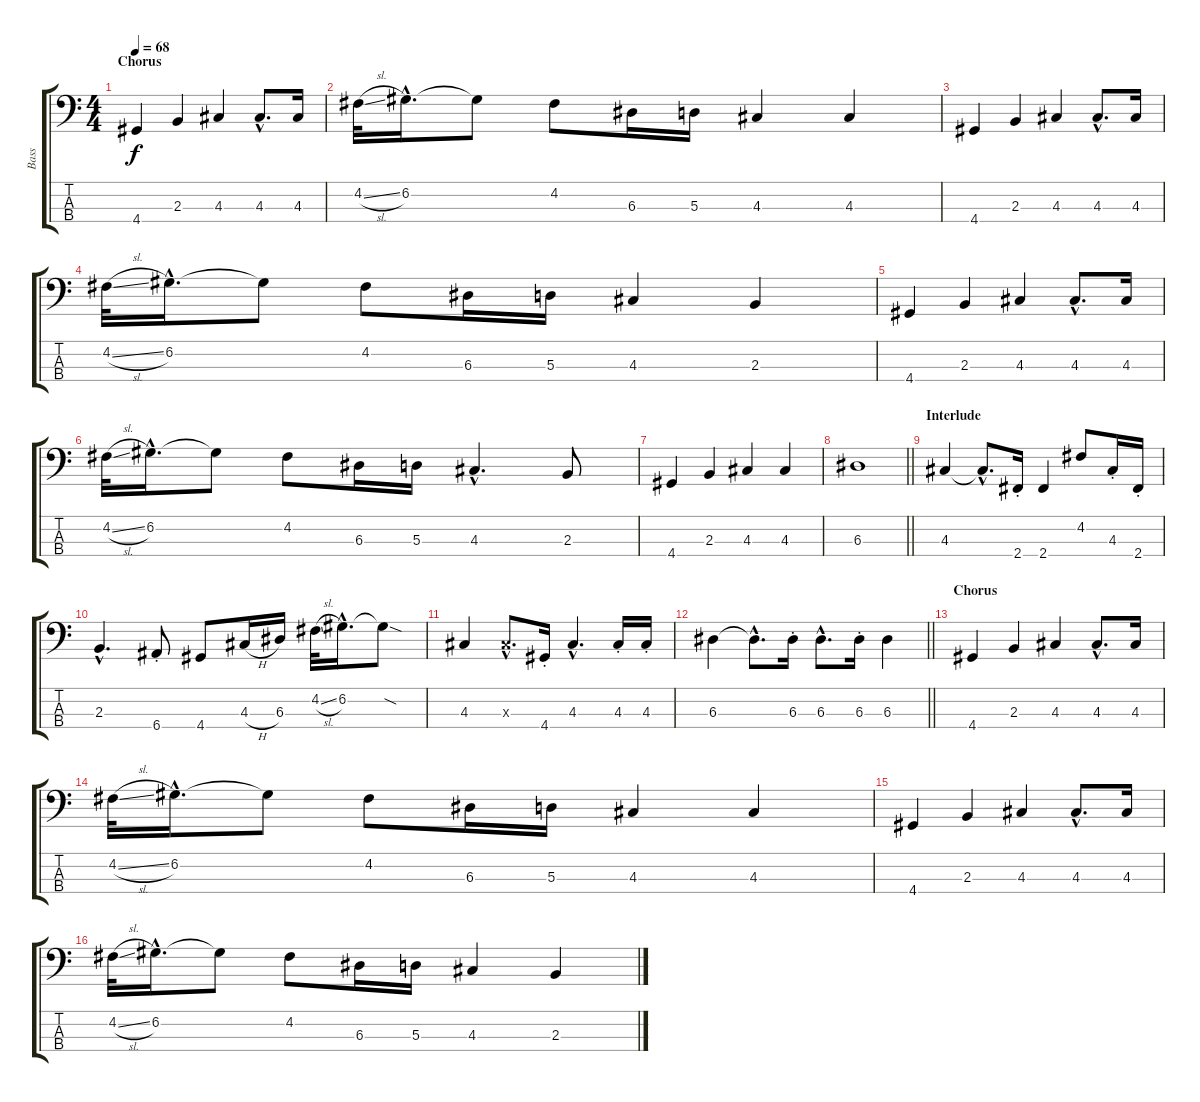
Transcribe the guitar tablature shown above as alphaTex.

\track ("Bass" "Bass") {instrument electricbassfinger}
\staff {score tabs}
\tuning (G2 D2 A1 E1) {hide}
\ts (4 4)
\section ("" "Chorus")
\tempo 68
\clef f4
\ks c
4.4.4{dy f} 2.3.4 4.3.4 4.3{hac}.8{d} 4.3.16 |
4.2{sl}.32 6.2{hac}.16{d} 6.2{t}.8 4.2.8 6.3.16 5.3.16 4.3.4 4.3.4 |
4.4.4 2.3.4 4.3.4 4.3{hac}.8{d} 4.3.16 |
4.2{sl}.32 6.2{hac}.16{d} 6.2{t}.8 4.2.8 6.3.16 5.3.16 4.3.4 2.3.4 |
4.4.4 2.3.4 4.3.4 4.3{hac}.8{d} 4.3.16 |
4.2{sl}.32 6.2{hac}.16{d} 6.2{t}.8 4.2.8 6.3.16 5.3.16 4.3{hac}.4{d} 2.3.8 |
4.4.4 2.3.4 4.3.4 4.3.4 |
\barLineRight lightlight
6.3.1 |
\section ("" "Interlude")
4.3.4 4.3{hac t}.8{d} 2.4{st}.16 2.4.4 4.2.8 4.3{st}.16 2.4{st}.16 |
2.3{hac}.4{d} 6.4{st}.8 4.4.8 4.3{h}.16 6.3.16 4.2{sl}.32 6.2{hac}.16{d} 6.2{sod t}.8 |
4.3.4 4.3{hac x}.8{d} 4.4{st}.16 4.3{hac}.4{d} 4.3{st}.16 4.3{st}.16 |
\barLineRight lightlight
6.3.4 6.3{hac t}.8{d} 6.3{st}.16 6.3{hac}.8{d} 6.3{st}.16 6.3.4 |
\section ("" "Chorus")
4.4.4 2.3.4 4.3.4 4.3{hac}.8{d} 4.3.16 |
4.2{sl}.32 6.2{hac}.16{d} 6.2{t}.8 4.2.8 6.3.16 5.3.16 4.3.4 4.3.4 |
4.4.4 2.3.4 4.3.4 4.3{hac}.8{d} 4.3.16 |
4.2{sl}.32 6.2{hac}.16{d} 6.2{t}.8 4.2.8 6.3.16 5.3.16 4.3.4 2.3.4
